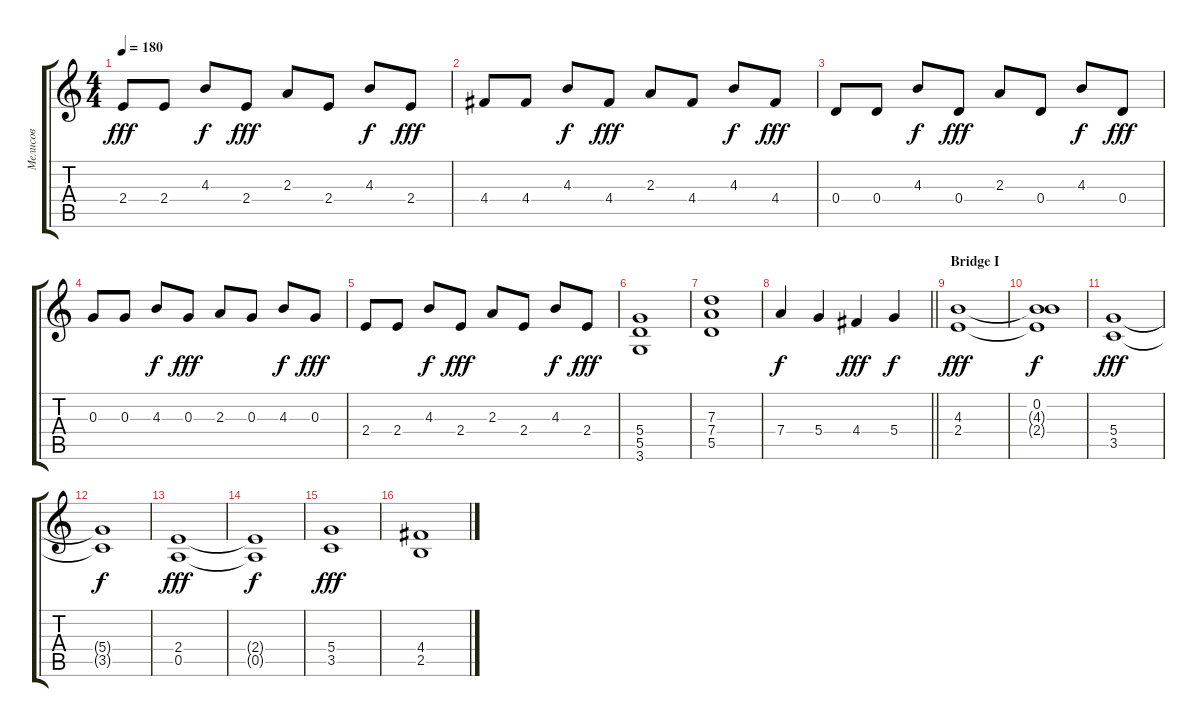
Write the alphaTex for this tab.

\track ("Мелисов" "Мелисов") {instrument distortionguitar}
\staff {score tabs}
\tuning (E4 B3 G3 D3 A2 E2) {hide}
\ts (4 4)
\tempo 180
\clef g2
\ks c
2.4.8{dy fff} 2.4.8 4.3.8{dy f} 2.4.8{dy fff} 2.3.8 2.4.8 4.3.8{dy f} 2.4.8{dy fff} |
4.4.8 4.4.8 4.3.8{dy f} 4.4.8{dy fff} 2.3.8 4.4.8 4.3.8{dy f} 4.4.8{dy fff} |
0.4.8 0.4.8 4.3.8{dy f} 0.4.8{dy fff} 2.3.8 0.4.8 4.3.8{dy f} 0.4.8{dy fff} |
0.3.8 0.3.8 4.3.8{dy f} 0.3.8{dy fff} 2.3.8 0.3.8 4.3.8{dy f} 0.3.8{dy fff} |
2.4.8 2.4.8 4.3.8{dy f} 2.4.8{dy fff} 2.3.8 2.4.8 4.3.8{dy f} 2.4.8{dy fff} |
(5.4 5.5 3.6).1 |
(7.3 7.4 5.5).1 |
\barLineRight lightlight
7.4.4{dy f} 5.4.4 4.4.4{dy fff} 5.4.4{dy f} |
\section ("" "Bridge I")
(4.3 2.4).1{dy fff} |
(0.2 4.3{t} 2.4{t}).1{dy f} |
(5.4 3.5).1{dy fff} |
(5.4{t} 3.5{t}).1{dy f} |
(2.4 0.5).1{dy fff} |
(2.4{t} 0.5{t}).1{dy f} |
(5.4 3.5).1{dy fff} |
(4.4 2.5).1
